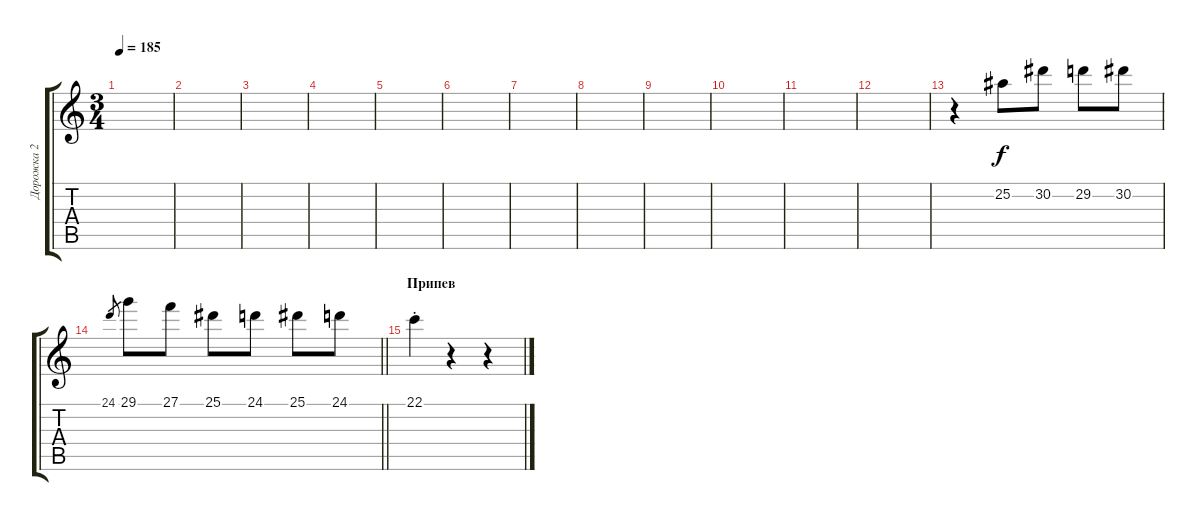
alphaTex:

\track ("Дорожка 2" "Дорожка 2") {instrument pad1newage}
\staff {score tabs}
\tuning (D4 A3 F3 C3 G2 C2) {hide}
\ts (3 4)
\tempo 185
\clef g2
\ks c
|
|
|
|
|
|
|
|
|
|
|
|
r.4 25.2.8 30.2.8 29.2.8 30.2.8 |
\barLineRight lightlight
24.1.8{gr} 29.1.8 27.1.8 25.1.8 24.1.8 25.1.8 24.1.8 |
\section ("" "Припев")
22.1{st}.4 r.4 r.4
